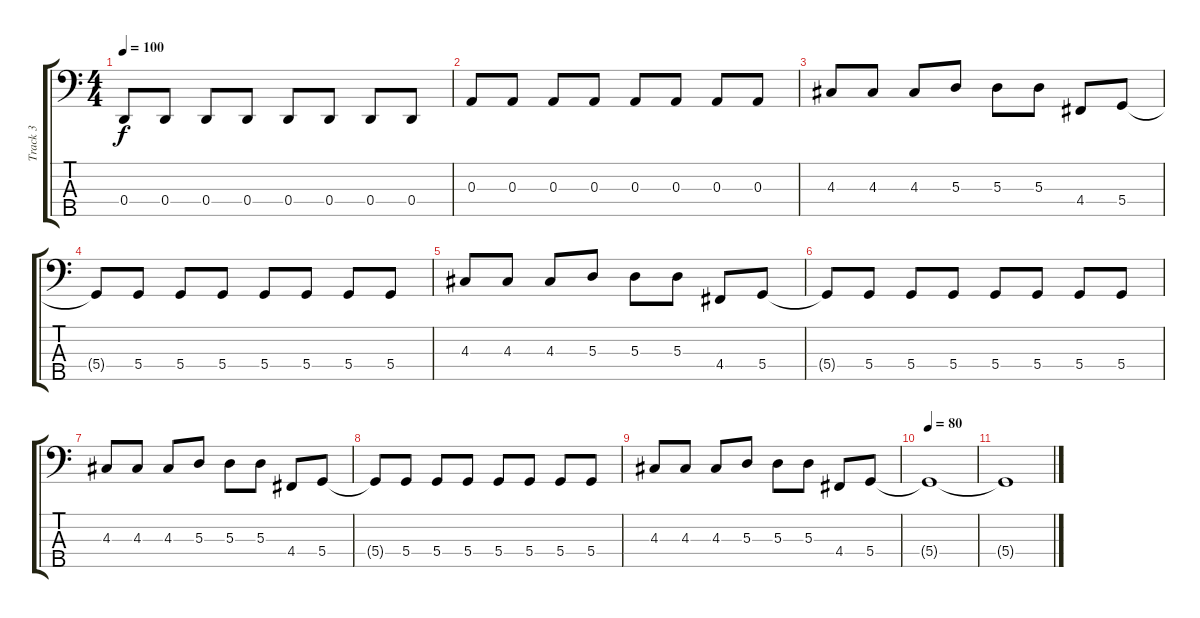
\track ("Track 3" "Track 3") {instrument electricbassfinger}
\staff {score tabs}
\tuning (G2 D2 A1 D1 B0) {hide}
\ts (4 4)
\tempo 100
\clef f4
\ks c
0.4.8{dy f} 0.4.8 0.4.8 0.4.8 0.4.8 0.4.8 0.4.8 0.4.8 |
0.3.8 0.3.8 0.3.8 0.3.8 0.3.8 0.3.8 0.3.8 0.3.8 |
4.3.8 4.3.8 4.3.8 5.3.8 5.3.8 5.3.8 4.4.8 5.4.8 |
5.4{t}.8 5.4.8 5.4.8 5.4.8 5.4.8 5.4.8 5.4.8 5.4.8 |
4.3.8 4.3.8 4.3.8 5.3.8 5.3.8 5.3.8 4.4.8 5.4.8 |
5.4{t}.8 5.4.8 5.4.8 5.4.8 5.4.8 5.4.8 5.4.8 5.4.8 |
4.3.8 4.3.8 4.3.8 5.3.8 5.3.8 5.3.8 4.4.8 5.4.8 |
5.4{t}.8 5.4.8 5.4.8 5.4.8 5.4.8 5.4.8 5.4.8 5.4.8 |
4.3.8 4.3.8 4.3.8 5.3.8 5.3.8 5.3.8 4.4.8 5.4.8 |
\tempo 80
5.4{t}.1 |
5.4{t}.1
